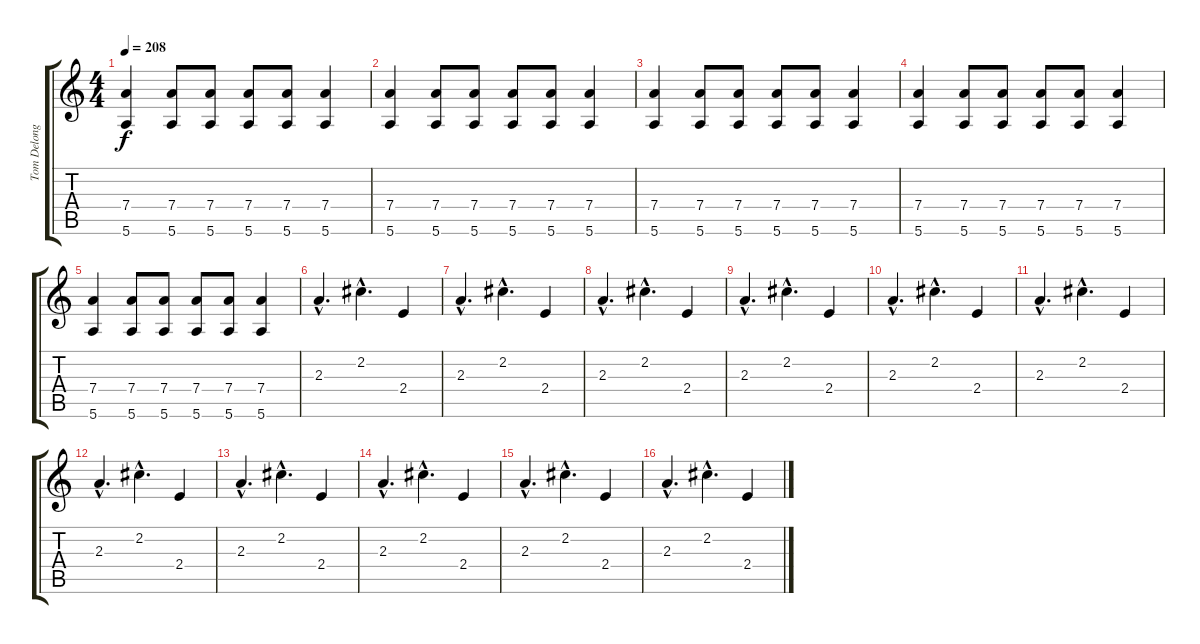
\track ("Tom Delonge - Gtr. 2" "Tom Delong") {instrument distortionguitar}
\staff {score tabs}
\tuning (E4 B3 G3 D3 A2 E2) {hide}
\ts (4 4)
\tempo 208
\clef g2
\ks c
(7.4 5.6).4{dy f} (7.4 5.6).8 (7.4 5.6).8 (7.4 5.6).8 (7.4 5.6).8 (7.4 5.6).4 |
(7.4 5.6).4 (7.4 5.6).8 (7.4 5.6).8 (7.4 5.6).8 (7.4 5.6).8 (7.4 5.6).4 |
(7.4 5.6).4 (7.4 5.6).8 (7.4 5.6).8 (7.4 5.6).8 (7.4 5.6).8 (7.4 5.6).4 |
(7.4 5.6).4 (7.4 5.6).8 (7.4 5.6).8 (7.4 5.6).8 (7.4 5.6).8 (7.4 5.6).4 |
(7.4 5.6).4 (7.4 5.6).8 (7.4 5.6).8 (7.4 5.6).8 (7.4 5.6).8 (7.4 5.6).4 |
2.3{hac}.4{d volume 15 instrument distortionguitar} 2.2{hac}.4{d} 2.4.4 |
2.3{hac}.4{d} 2.2{hac}.4{d} 2.4.4 |
2.3{hac}.4{d} 2.2{hac}.4{d} 2.4.4 |
2.3{hac}.4{d} 2.2{hac}.4{d} 2.4.4 |
2.3{hac}.4{d} 2.2{hac}.4{d} 2.4.4 |
2.3{hac}.4{d} 2.2{hac}.4{d} 2.4.4 |
2.3{hac}.4{d} 2.2{hac}.4{d} 2.4.4 |
2.3{hac}.4{d} 2.2{hac}.4{d} 2.4.4 |
2.3{hac}.4{d} 2.2{hac}.4{d} 2.4.4 |
2.3{hac}.4{d} 2.2{hac}.4{d} 2.4.4 |
2.3{hac}.4{d} 2.2{hac}.4{d} 2.4.4
